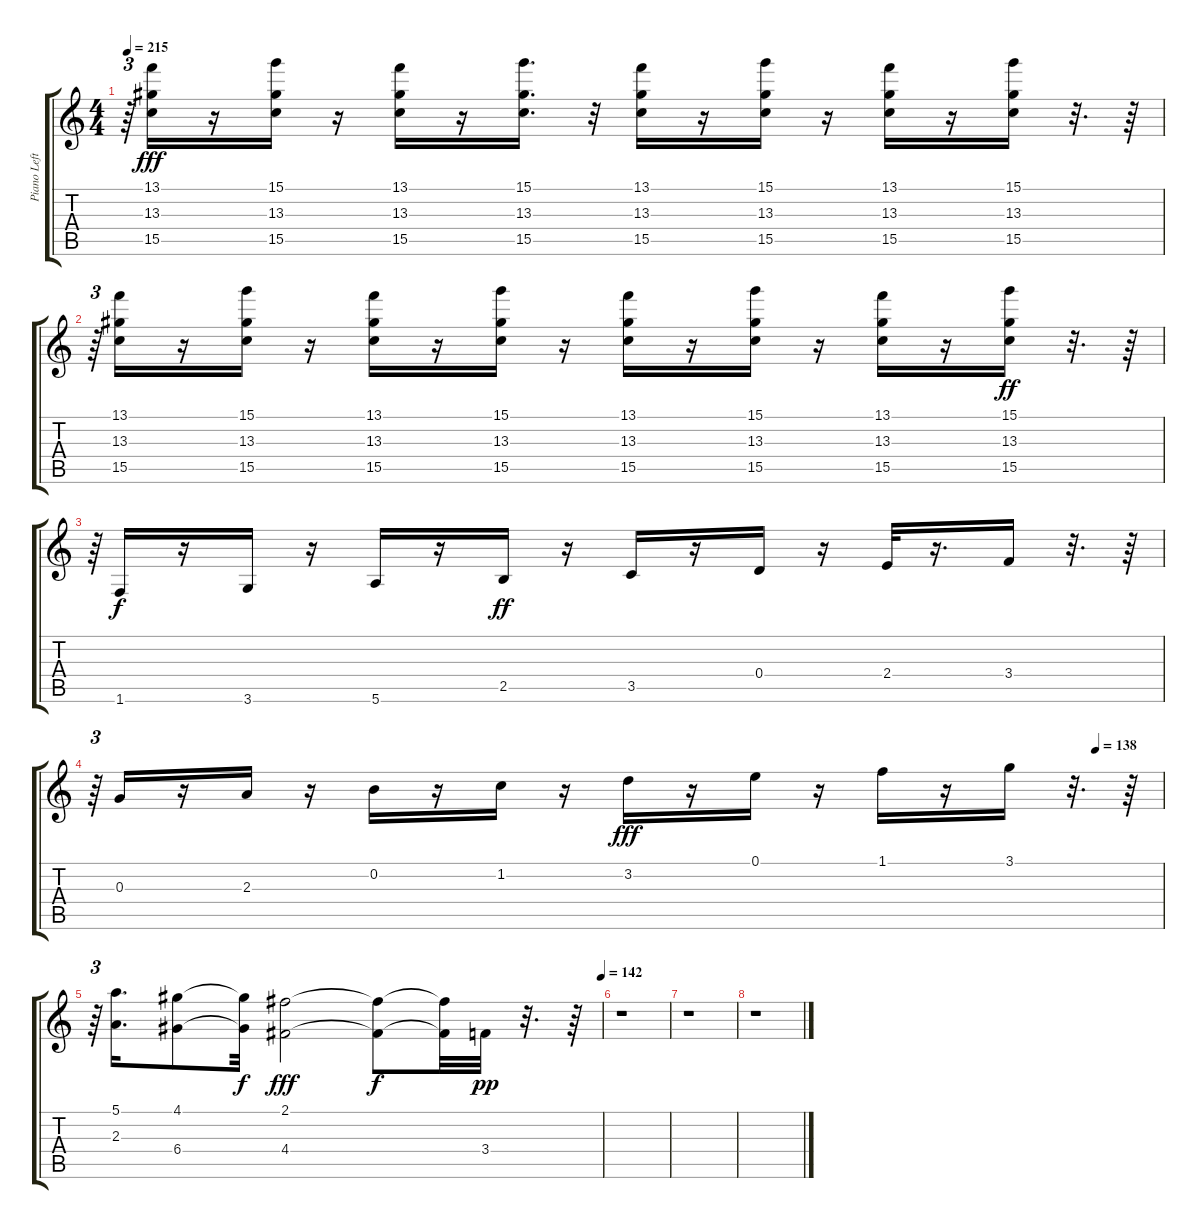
\track ("Piano Left" "Piano Left") {instrument overdrivenguitar}
\staff {score tabs}
\tuning (E4 B3 G3 D3 A2 E2) {hide}
\ts (4 4)
\tempo 215
\clef g2
\ks c
r.64{tu (3 2) dy fff} (13.1 13.3 15.5).16 r.16 (15.1 13.3 15.5).16 r.16 (13.1 13.3 15.5).16 r.16 (15.1 13.3 15.5).16{d} r.32 (13.1 13.3 15.5).16 r.16 (15.1 13.3 15.5).16 r.16 (13.1 13.3 15.5).16 r.16 (15.1 13.3 15.5).16 r.32{d} r.64 |
r.64{tu (3 2)} (13.1 13.3 15.5).16 r.16 (15.1 13.3 15.5).16 r.16 (13.1 13.3 15.5).16 r.16 (15.1 13.3 15.5).16 r.16 (13.1 13.3 15.5).16 r.16 (15.1 13.3 15.5).16 r.16 (13.1 13.3 15.5).16 r.16 (15.1 13.3 15.5).16{dy ff} r.32{d} r.64 |
r.64{tu (3 2)} 1.6.16{dy f} r.16 3.6.16 r.16 5.6.16 r.16 2.5.16{dy ff} r.16 3.5.16 r.16 0.4.16 r.16 2.4.32 r.16{d} 3.4.16 r.32{d} r.64 |
\tempo (138 0.9375)
r.64{tu (3 2)} 0.3.16 r.16 2.3.16 r.16 0.2.16 r.16 1.2.16 r.16 3.2.16{dy fff} r.16 0.1.16 r.16 1.1.16 r.16 3.1.16 r.32{d} r.64 |
\tempo (142 1)
r.64{tu (3 2)} (5.1 2.3).16{d} (4.1 6.4).8 (4.1{t} 6.4{t}).32{dy f} (2.1 4.4).2{dy fff} (2.1{t} 4.4{t}).8{dy f} (2.1{t} 4.4{t}).32 3.4.32{dy pp} r.32{d} r.64 |
r.1 |
r.1 |
r.1
